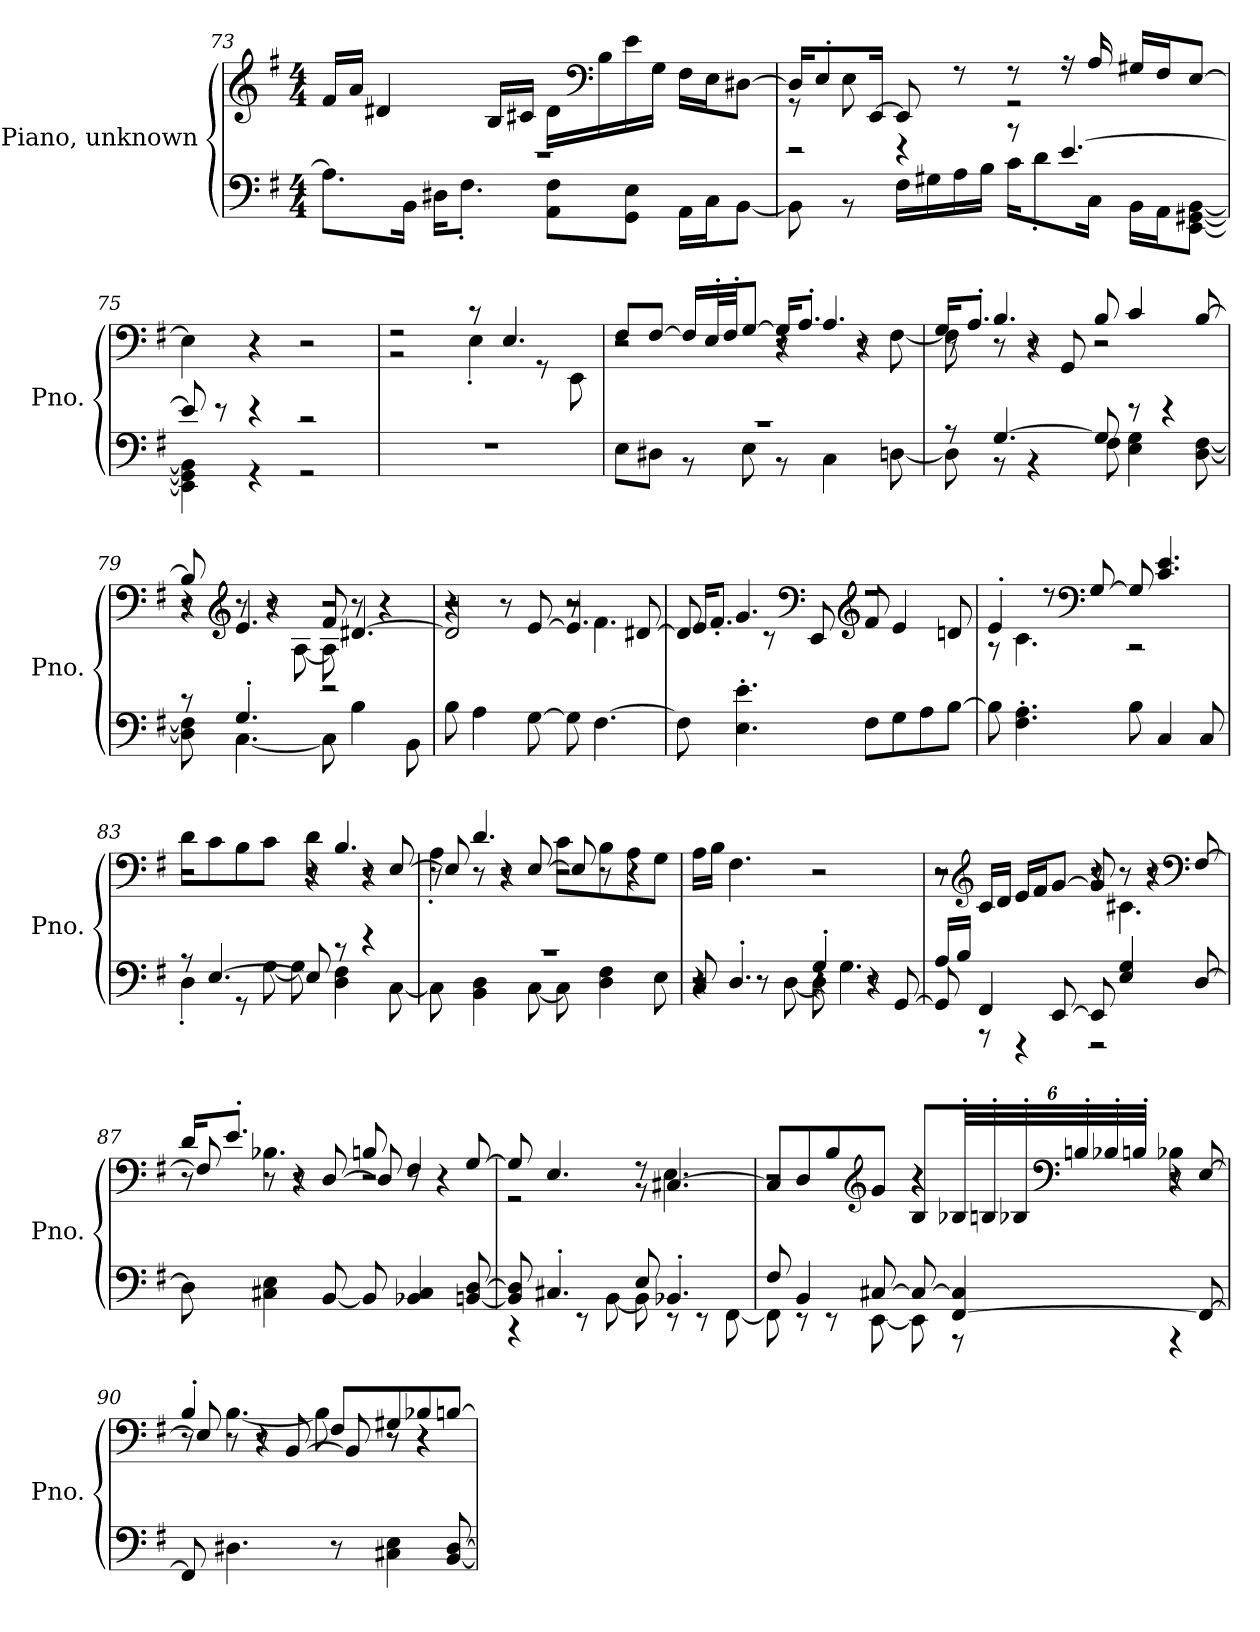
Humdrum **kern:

**kern	**kern
*part1	*part1
*staff2	*staff1
*I"Piano, unknown	*
*I'Pno.	*
*clefF4	*clefG2
*k[f#]	*k[f#]
*M4/4	*M4/4
=73	=73
*^	*
1r	8.A\L]	16f#/LL
.	.	16a/JJ
.	.	4d#X/
.	16BB\Jk	.
.	16D#X\KL	.
.	8.F#'\J	.
.	.	16B/LL
.	.	16c#X/JJ
.	8AA\ 8F#\L	16d#\LL
*	*	*clefF4
.	.	16B\
.	8GG\ 8E\J	16e\
.	.	16G\JJ
.	16AA\LL	16F#\LL
.	16C\J	16E\J
.	[8BB\J	[8D#X\J
!!LO:LB:g=z
=74	=74	=74
*	*	*^
2r	8BB\]	16D#/KL]	8r
.	.	8E'/	.
.	8r	.	8E\
.	.	[16EE/Jk	.
.	16F#\LL	8EE/]	4r
.	16G#X\	.	.
.	16A\	8r	.
.	16B\JJ	.	.
8r	16c\KL	8r	2r
.	8d'\	.	.
[4.e/	.	16r	.
.	16C\Jk	16A/	.
.	16BB\LL	16G#X/LL	.
.	16AA\J	16F#/J	.
.	[8EE\ [8GG#X\ [8BB\J	[8E/J	.
*	*	*v	*v
=75	=75	=75
8e/]	4EE\] 4GG#\] 4BB\]	4E\]
8r	.	.
4r	4r	4r
2r	2r	2r
*v	*v	*
=76	=76
*	*^
1r	2r	2r
.	8r	4E'\
.	4.E/	.
.	.	8r
.	.	8EE\
=77	=77	=77
*^	*	*^
1r	8E\L	2r	2r	8F#/L
.	8D#X\J	.	.	[8F#/J
.	8r	.	.	16F#/LL]
.	.	.	.	32E'/L
.	.	.	.	32F#'/JJ
.	8E\	.	.	[8G/J
.	8r	8r	4r	16G/KL]
.	.	.	.	8.A'/J
.	4C\	4.A/	.	.
.	.	.	8r	4r
.	[8Dn\	.	[8F#\	.
!!LO:LB:g=z	!!	!!
=78	=78	=78	=78	=78
8r	8D\]	8r	8F#\]	16G/KL
.	.	.	.	8.A'/J
[4.G/	8r	4.B/	8r	.
.	4r	.	4r	8r
.	.	.	.	8GG/
8G/]	8F#\	2r	2r	8B/
8r	4E\ 4G\	.	.	4c/
4r	.	.	.	.
.	[8D\ [8F#\	.	.	[8B/
=79	=79	=79	=79	=79
8r	8D\] 8F#\]	8r	4r	8B/]
*	*	*clefG2	*	*
4.G'/	[4.C\	4.e/	.	8r
.	.	.	8r	4r
.	.	.	[8A\	.
2r	8C\]	2r	8A\]	8f#/
.	4B\	.	8r	[4.d#X/
.	.	.	4r	.
.	8BB\	.	.	.
*v	*v	*	*	*
=80	=80	=80	=80
8B\	4r	2r	2d#/]
4A\	.	.	.
.	8r	.	.
[8G\	[8e/	.	.
8G\]	4.e/]	8r	2r
[4.F#\	.	4.f#\	.
.	[8d#X/	.	.
*	*	*v	*v
!!LO:LB:g=z
=81	=81	=81
8F#\]	8d#/]	16e/KL
.	.	8.f#'/J
4.E\' 4.e\'	4.g/	.
.	.	8r
*	*clefF4	*
.	.	8EE/
*	*clefG2	*
8F#\L	2r	8f#/
8G\	.	4e/
8A\	.	.
[8B\J	.	8dn/
=82	=82	=82
8B\]	4e'/	8r
4.F#\' 4.A\'	.	4.c\
.	8r	.
*	*clefF4	*
.	[8G/	.
8B\	8G/]	2r
4C/	4.c/ 4.e/	.
8C/	.	.
=83	=83	=83
*^	*	*^
8r	4D'\	2r	8d\L	2r
[4.E/	.	.	8c\	.
.	8r	.	8B\	.
.	[8G\	.	8c\J	.
8E/]	8G\]	8r	4d'\	4r
8r	4D\ 4F#\	4.B/	.	.
4r	.	.	4r	8r
.	[8C\	.	.	[8E/
!!LO:LB:g=z	!!	!!
=84	=84	=84	=84	=84
1r	8C\]	8r	4A'\	8E/]
.	4BB\ 4D\	4.d/	.	8r
.	.	.	4r	8r
.	[8C\	.	.	[8E/
.	8C\]	2r	8c\L	8E/]
.	4D\ 4F#\	.	8B\	8r
.	.	.	8A\	4r
.	8E\	.	8G\J	.
*	*	*v	*v	*v
=85	=85	=85
*	*^	*
8C/	4r	2r	16A\LL
.	.	.	16B\JJ
4.D'/	.	.	4.F#\
.	8r	.	.
.	[8D\	.	.
4G'/	8D\]	4r	2r
.	4.G\	.	.
4r	.	8r	.
.	.	[8GG/	.
*	*v	*v	*
=86	=86	=86
*	*	*^
*	*	*	*^
16A/LL	8GG/]	8r	2r	2r
16B/JJ	.	.	.	.
*	*	*clefG2	*	*
4FF#/	8r	16c/LL	.	.
.	.	16d/JJ	.	.
.	4r	16e/LL	.	.
.	.	16f#/J	.	.
[8EE/	.	[8g/J	.	.
8EE/]	2r	8g/]	8r	4r
4E/ 4G/	.	8r	4.c#X\	.
.	.	4r	.	8r
*	*	*clefF4	*	*
[8D/	.	.	.	[8F#/
*v	*v	*	*	*
!!LO:LB:g=z	!!	!!
=87	=87	=87	=87
8D\]	16d/KL	8r	8F#/]
.	8.e'/J	.	.
4C#X\ 4E\	.	4.B-X\	8r
.	4r	.	8r
[8BB/	.	.	[8D/
8BB/]	8Bn/	2r	8D/]
4BB-X/ 4C#/	4F#/	.	8r
.	.	.	4r
[8BBn/ [8D/	[8G/	.	.
*	*	*v	*v
=88	=88	=88
*^	*	*
8BB/] 8D/]	4r	8G/]	2r
4.C#X'/	.	4.E/	.
.	8r	.	.
.	[8BB\	.	.
8E/	8BB\]	8r	8r
4.BB-X'/	8r	[4.C#X/	4.E\
.	8r	.	.
.	[8FF#\	.	.
!!LO:PB:g=z
=89	=89	=89	=89
*	*	*	*^
8F#/	8FF#\]	8C#/L]	2r	2r
4BB/	8r	8D/	.	.
.	8r	8B/	.	.
*	*	*clefG2	*	*
[8C#X/	[8EE\	8g/J	.	.
8C#/_	8EE\]	8B/L	4r	4r
*	*	*Xbrackettup	*	*
[4FF#/ 4C#/]	8r	48B-X'/LL	.	.
.	.	48Bn'/	.	.
.	.	48B-X'/	.	.
*	*	*clefF4	*	*
.	.	48Bn'/	.	.
.	.	48B-X'/	.	.
.	.	48Bn'/JJJ	.	.
.	4r	4r	4B-X\	8r
8FF#/_	.	.	.	[8E/
*v	*v	*	*	*
=90	=90	=90	=90
8FF#/]	4B'/	8r	8E/]
4.D#X\	.	[4.B\	8r
.	4r	.	8r
.	.	.	[8BB/
8r	8F#/L	8B\]	8BB/]
4C#X\ 4E\	8G#X/	8r	8r
.	8B-X/	4r	4r
[8BB/ [8D#/	[8Bn/J	.	.
*	*v	*v	*v
=	=
*-	*-
